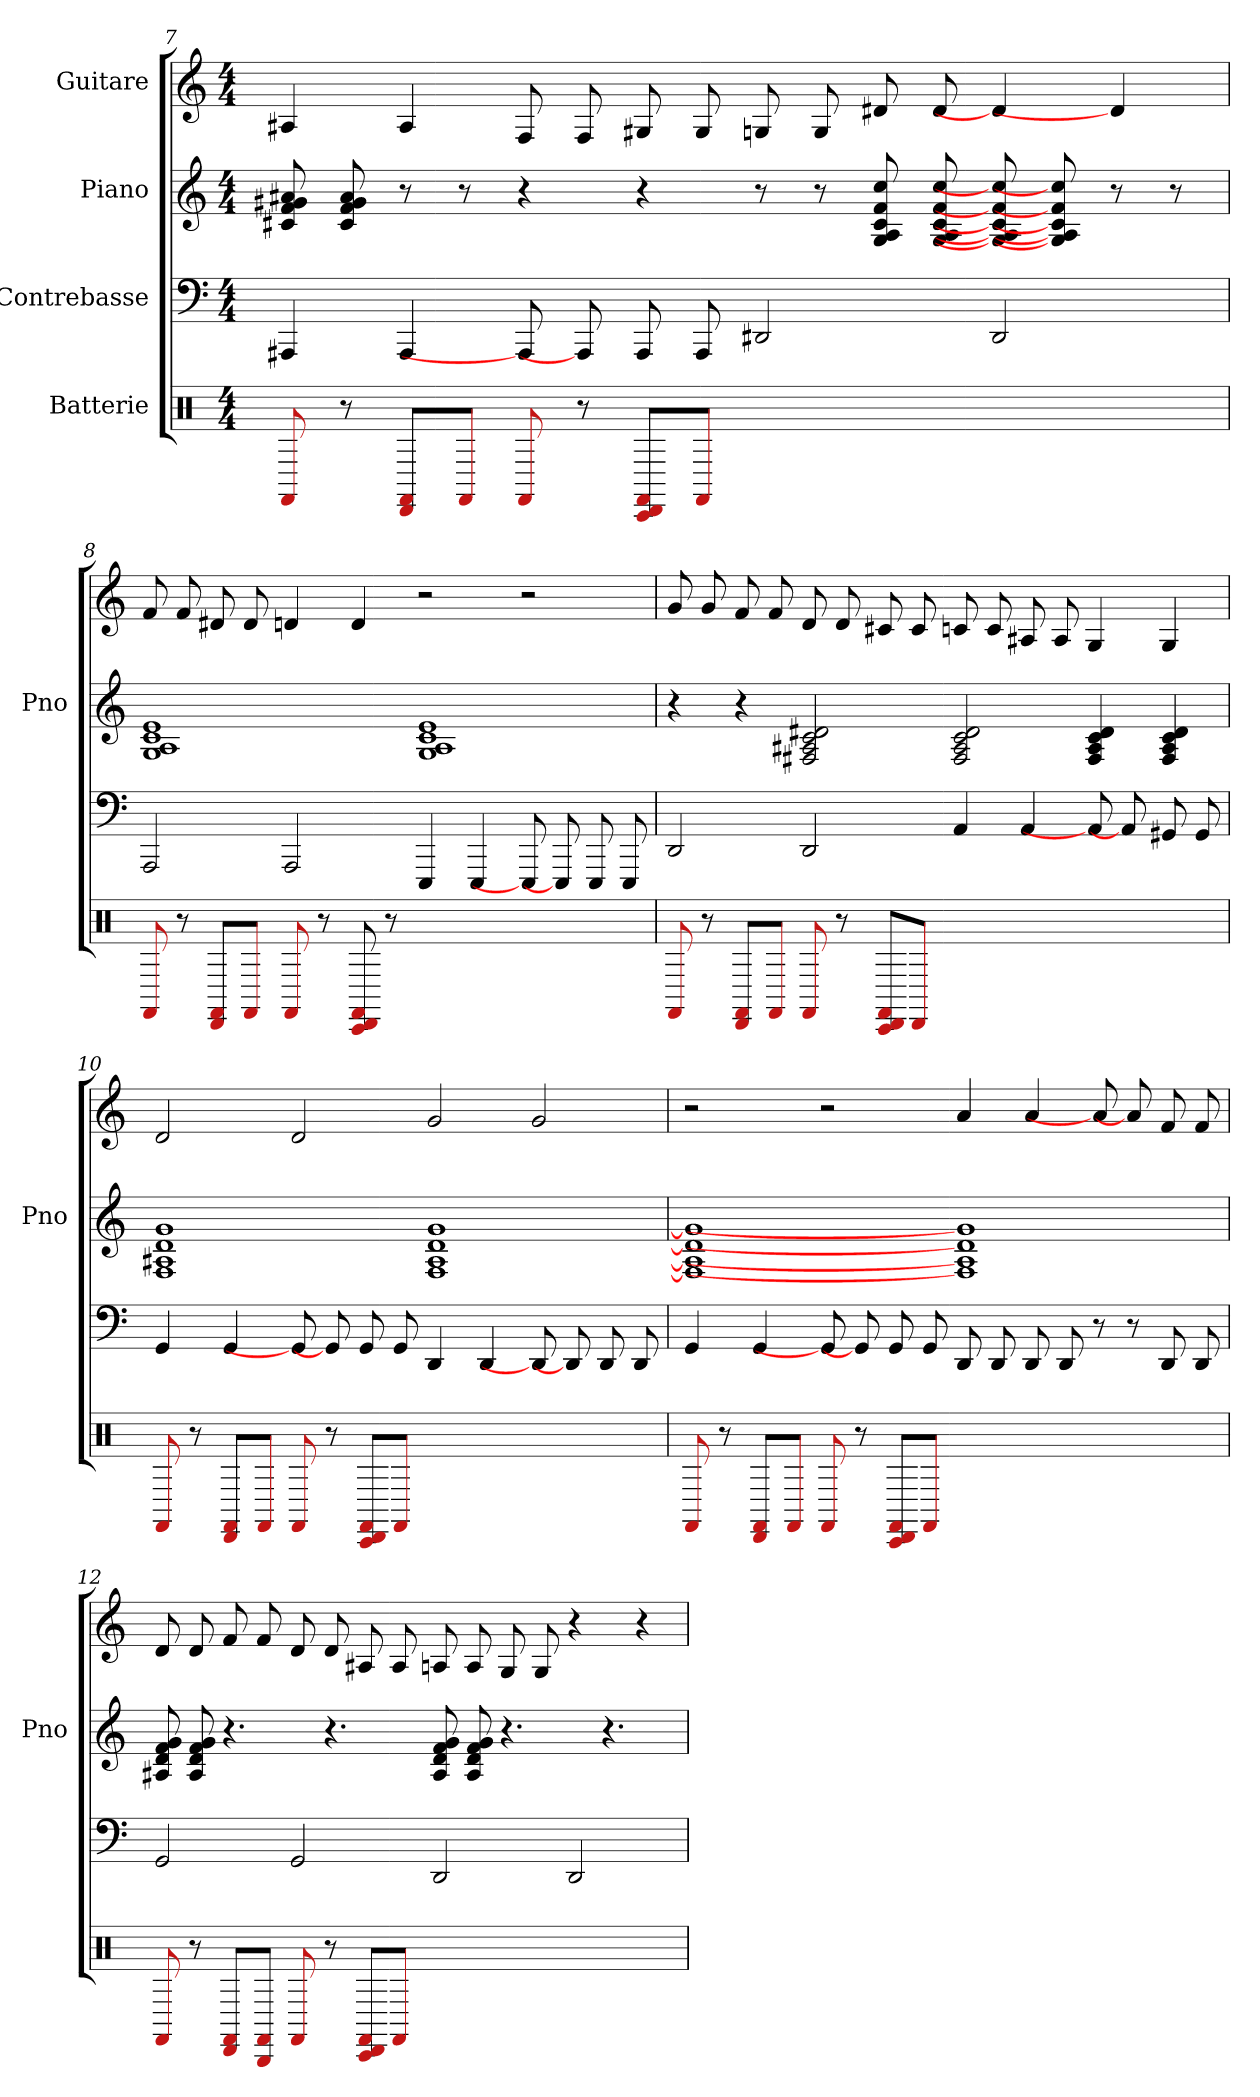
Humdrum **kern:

**kern	**kern	**kern	**kern
*part4	*part3	*part2	*part1
*staff4	*staff3	*staff2	*staff1
*I"Batterie	*I"Contrebasse	*I"Piano	*I"Guitare
*	*	*I'Pno	*
*clefX	*	*	*
*k[]	*k[]	*k[]	*k[]
*M4/4	*M4/4	*M4/4	*M4/4
=7	=7	=7	=7
8FF#	4AAA#	8a# 8g# 8f 8c#	4A#
8r	.	8a# 8g# 8f 8c#	.
8DD/ 8FF#/L	4AAA#	8r	4A#
8FF#/J	.	8r	.
8FF#	8AAA#]	4r	8F
8r	8AAA#]	.	8F
8DD/ 8FF#/ 8CC#/L	8AAA#	4r	8G#
8FF#/J	8AAA#	.	8G#
1ryy	2DD#	8r	8G
.	.	8r	8G
.	.	8cc 8f 8c# 8A 8G	8d#
.	.	8cc 8f 8c# 8A 8G	8d#
.	2DD#	8cc] 8f] 8c#] 8A] 8G]	4d#]
.	.	8cc] 8f] 8c#] 8A] 8G]	.
.	.	8r	4d#]
.	.	8r	.
=8	=8	=8	=8
8FF#	2AAA	1e 1G 1c 1A	8f
8r	.	.	8f
8DD/ 8FF#/L	.	.	8d#
8FF#/J	.	.	8d#
8FF#	2AAA	.	4d
8r	.	.	.
8DD 8FF# 8CC#	.	.	4d
8r	.	.	.
1ryy	4EEE	1e 1G 1c 1A	2r
.	4EEE	.	.
.	8EEE]	.	2r
.	8EEE]	.	.
.	8EEE	.	.
.	8EEE	.	.
=9	=9	=9	=9
8FF#	2DD	4r	8g
8r	.	.	8g
8DD/ 8FF#/L	.	4r	8f
8FF#/J	.	.	8f
8FF#	2DD	2d# 2c 2A# 2F#	8d
8r	.	.	8d
8DD/ 8FF#/ 8CC#/L	.	.	8c#
8DD/J	.	.	8c#
1ryy	4AA	2d# 2c 2A# 2F#	8c
.	.	.	8c
.	4AA	.	8A#
.	.	.	8A#
.	8AA]	4d# 4c 4A# 4F#	4G
.	8AA]	.	.
.	8GG#	4d# 4c 4A# 4F#	4G
.	8GG#	.	.
=10	=10	=10	=10
8FF#	4GG	1g 1d 1A# 1F	2d
8r	.	.	.
8DD/ 8FF#/L	4GG	.	.
8FF#/J	.	.	.
8FF#	8GG]	.	2d
8r	8GG]	.	.
8DD/ 8FF#/ 8CC#/L	8GG	.	.
8FF#/J	8GG	.	.
1ryy	4DD	1g 1d 1A# 1F	2g
.	4DD	.	.
.	8DD]	.	2g
.	8DD]	.	.
.	8DD	.	.
.	8DD	.	.
=11	=11	=11	=11
8FF#	4GG	1g] 1d] 1A#] 1F]	2r
8r	.	.	.
8DD/ 8FF#/L	4GG	.	.
8FF#/J	.	.	.
8FF#	8GG]	.	2r
8r	8GG]	.	.
8DD/ 8FF#/ 8CC#/L	8GG	.	.
8FF#/J	8GG	.	.
1ryy	8DD	1g] 1d] 1A#] 1F]	4a
.	8DD	.	.
.	8DD	.	4a
.	8DD	.	.
.	8r	.	8a]
.	8r	.	8a]
.	8DD	.	8f
.	8DD	.	8f
=12	=12	=12	=12
8FF#	2GG	8g 8f 8d 8A#	8d
8r	.	8g 8f 8d 8A#	8d
8DD/ 8FF#/L	.	4.r	8f
8BBB/ 8FF#/J	.	.	8f
8FF#	2GG	.	8d
8r	.	4.r	8d
8DD/ 8FF#/ 8CC#/L	.	.	8A#
8FF#/J	.	.	8A#
1ryy	2DD	8g 8f 8d 8A#	8A
.	.	8g 8f 8d 8A#	8A
.	.	4.r	8G
.	.	.	8G
.	2DD	.	4r
.	.	4.r	.
.	.	.	4r
=	=	=	=
*-	*-	*-	*-
